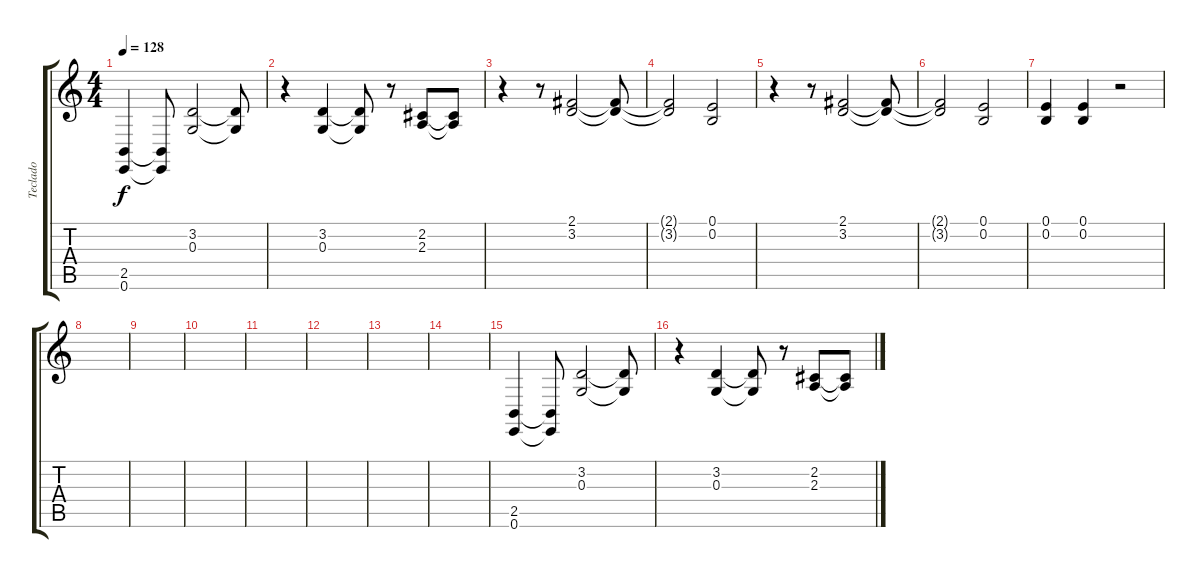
\track ("Teclado" "Teclado") {instrument stringensemble1}
\staff {score tabs}
\tuning (E4 B3 G3 D3 A2 E2) {hide}
\ts (4 4)
\tempo 128
\clef g2
\ks c
(2.5 0.6).4{dy f volume 8} (2.5{t} 0.6{t}).8 (3.2 0.3).2 (3.2{t} 0.3{t}).8{volume 6} |
r.4 (3.2 0.3).4{volume 8} (3.2{t} 0.3{t}).8{volume 6} r.8 (2.2 2.3).8{volume 8} (2.2{t} 2.3{t}).8 |
r.4 r.8 (2.1 3.2).2{volume 8} (2.1{t} 3.2{t}).8{volume 7} |
(2.1{t} 3.2{t}).2{volume 6} (0.1 0.2).2{volume 8} |
r.4 r.8 (2.1 3.2).2{volume 8} (2.1{t} 3.2{t}).8{volume 7} |
(2.1{t} 3.2{t}).2{volume 6} (0.1 0.2).2{volume 8} |
(0.1 0.2).4{volume 5} (0.1 0.2).4{volume 4} r.2 |
|
|
|
|
|
|
|
(2.5 0.6).4{volume 8} (2.5{t} 0.6{t}).8 (3.2 0.3).2 (3.2{t} 0.3{t}).8{volume 6} |
r.4 (3.2 0.3).4{volume 8} (3.2{t} 0.3{t}).8{volume 6} r.8 (2.2 2.3).8{volume 8} (2.2{t} 2.3{t}).8
